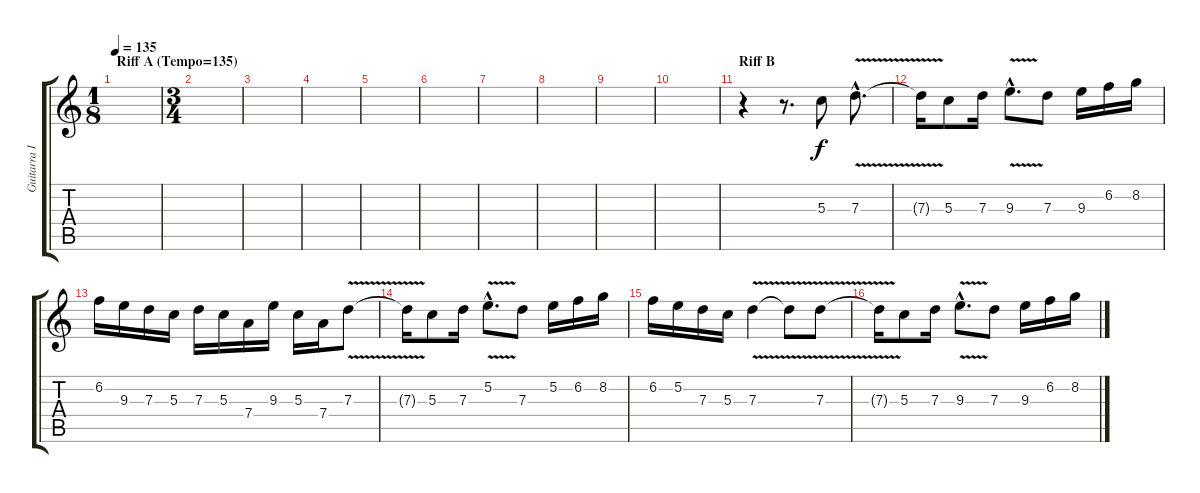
\track ("Guitarra III" "Guitarra I") {instrument distortionguitar}
\staff {score tabs}
\tuning (E4 B3 G3 D3 A2 E2) {hide}
\ts (1 8)
\section ("" "Riff A (Tempo=135)")
\tempo 135
\clef g2
\ks c
|
\ts (3 4)
|
|
|
|
|
|
|
|
|
\section ("" "Riff B")
r.4 r.8{d} 5.3.8 7.3{v hac}.8{d} |
7.3{t}.16 5.3.8 7.3.16 9.3{v hac}.8{d} 7.3.8 9.3.16 6.2.16 8.2.16 |
6.2.16 9.3.16 7.3.16 5.3.16 7.3.16 5.3.16 7.4.16 9.3.16 5.3.16 7.4.16 7.3{v}.8 |
7.3{t}.16 5.3.8 7.3.16 5.2{v hac}.8{d} 7.3.8 5.2.16 6.2.16 8.2.16 |
6.2.16 5.2.16 7.3.16 5.3.16 7.3{v}.4 7.3{t}.8 7.3{v}.8 |
7.3{t}.16 5.3.8 7.3.16 9.3{v hac}.8{d} 7.3.8 9.3.16 6.2.16 8.2.16
